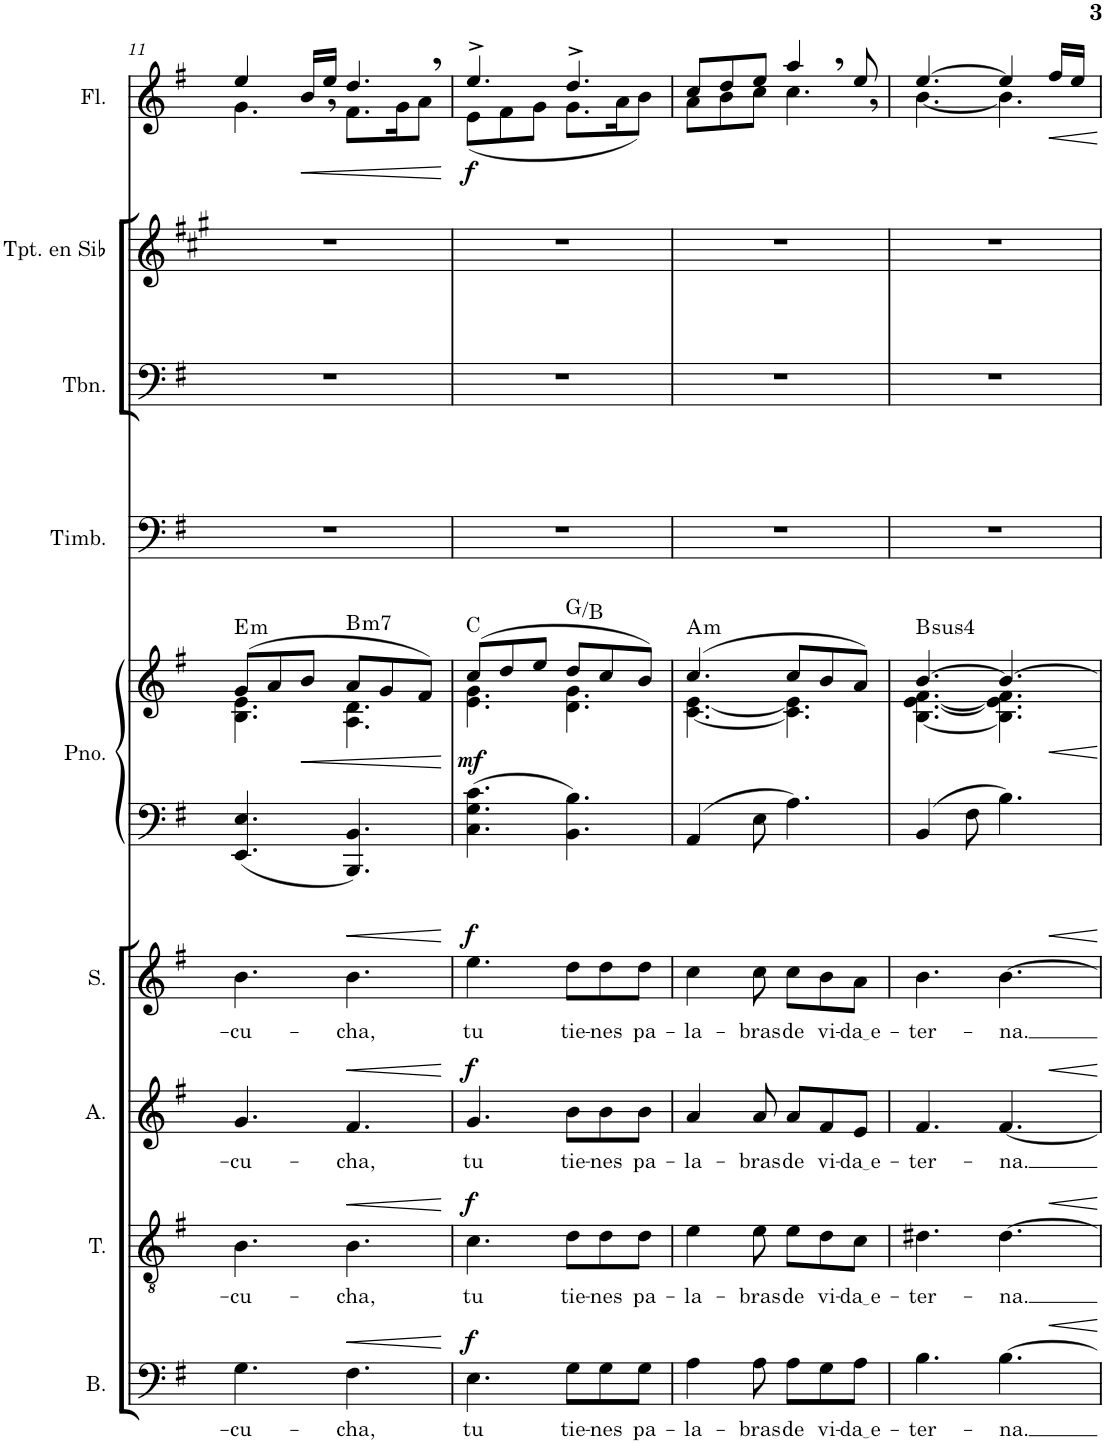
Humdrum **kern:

**kern	**text	**dynam	**kern	**text	**dynam	**kern	**text	**dynam	**kern	**text	**dynam	**kern	**kern	**dynam	**harte	**kern	**kern	**kern	**kern	**dynam
*part9	*part9	*part9	*part8	*part8	*part8	*part7	*part7	*part7	*part6	*part6	*part6	*part5	*part5	*part5	*part5	*part4	*part3	*part2	*part1	*part1
*staff10	*staff10	*staff10	*staff9	*staff9	*staff9	*staff8	*staff8	*staff8	*staff7	*staff7	*staff7	*staff6	*staff5	*staff5/6	*	*staff4	*staff3	*staff2	*staff1	*staff1
*I"Bajo	*	*	*I"Tenor	*	*	*I"Alto	*	*	*I"Soprano	*	*	*I"Piano	*	*	*	*I"Timbales	*I"Trombón	*I"Trompeta en Sib	*I"Flauta	*
*I'B.	*	*	*I'T.	*	*	*I'A.	*	*	*I'S.	*	*	*I'Pno.	*	*	*	*I'Timb.	*I'Tbn.	*I'Tpt. en Sib	*I'Fl.	*
!!LO:PB:g=z
*clefF4	*	*	*clefGv2	*	*	*clefG2	*	*	*clefG2	*	*	*clefF4	*clefG2	*	*	*clefF4	*clefF4	*clefG2	*clefG2	*
*	*	*	*	*	*	*	*	*	*	*	*	*	*	*	*	*	*	*Trd1c2	*	*
*k[f#]	*	*	*k[f#]	*	*	*k[f#]	*	*	*k[f#]	*	*	*k[f#]	*k[f#]	*	*	*k[f#]	*k[f#]	*k[f#c#g#]	*k[f#]	*
*M6/8	*	*	*M6/8	*	*	*M6/8	*	*	*M6/8	*	*	*M6/8	*M6/8	*	*	*M6/8	*M6/8	*M6/8	*M6/8	*
=11	=11	=11	=11	=11	=11	=11	=11	=11	=11	=11	=11	=11	=11	=11	=11	=11	=11	=11	=11	=11
!	!LO:LY:b	!	!	!LO:LY:b	!	!	!LO:LY:b	!	!	!LO:LY:b	!	!	!	!	!LO:H:kt=m	!	!	!	!	!
*	*	*	*	*	*	*	*	*	*	*	*	*	*^	*	*	*	*	*	*^	*
4.G\	-cu-	.	4.B\	-cu-	.	4.g/	-cu-	.	4.b\	-cu-	.	4.EE/ 4.E/	(8g/L	4.B\ 4.e\	.	E:min	2.r	2.r	2.r	4ee/	4.g,<\	.
.	.	.	.	.	.	.	.	.	.	.	.	.	8a/	.	.	.	.	.	.	.	.	.
!	!	!	!	!	!	!	!	!	!	!	!	!	!	!	!LO:HP:b	!	!	!	!	!	!	!LO:HP:b
.	.	.	.	.	.	.	.	.	.	.	.	.	8b/J	.	<	.	.	.	.	16b/LL	.	<
.	.	.	.	.	.	.	.	.	.	.	.	.	.	.	.	.	.	.	.	16ee/JJ	.	.
!	!LO:LY:b	!LO:HP:b	!	!LO:LY:b	!LO:HP:b	!	!LO:LY:b	!LO:HP:b	!	!LO:LY:b	!LO:HP:b	!	!	!	!	!LO:H:kt=m7	!	!	!	!	!	!
4.F#\	-cha,	<	4.B\	-cha,	<	4.f#/	-cha,	<	4.b\	-cha,	<	4.BBB/ 4.BB/	8a/L	4.A\ 4.d\	.	B:min7	.	.	.	4.dd,/	8.f#\L	.
.	.	.	.	.	.	.	.	.	.	.	.	.	8g/	.	.	.	.	.	.	.	.	.
.	.	.	.	.	.	.	.	.	.	.	.	.	.	.	.	.	.	.	.	.	16g\K	.
.	.	.	.	.	.	.	.	.	.	.	.	.	8f#/J)	.	.	.	.	.	.	.	8a\J	.
*	*	*	*	*	*	*	*	*	*	*	*	*	*v	*v	*	*	*	*	*	*v	*v	*
.	.	[	.	.	[	.	.	[	.	.	[	.	.	[	.	.	.	.	.	[
=12	=12	=12	=12	=12	=12	=12	=12	=12	=12	=12	=12	=12	=12	=12	=12	=12	=12	=12	=12	=12
!	!LO:LY:b	!LO:DY:a	!	!LO:LY:b	!LO:DY:a	!	!LO:LY:b	!LO:DY:a	!	!LO:LY:b	!LO:DY:a	!	!	!LO:DY:b	!	!	!	!	!	!LO:DY:b
*	*	*	*	*	*	*	*	*	*	*	*	*	*^	*	*	*	*	*	*^	*
4.E\	tu	f	4.c\	tu	f	4.g/	tu	f	4.ee\	tu	f	4.C\ 4.G\ 4.c\	(8cc/L	4.e\ 4.g\	mf	C:maj	2.r	2.r	2.r	4.ee^/	(8e\L	f
.	.	.	.	.	.	.	.	.	.	.	.	.	8dd/	.	.	.	.	.	.	.	8f#\	.
.	.	.	.	.	.	.	.	.	.	.	.	.	8ee/J	.	.	.	.	.	.	.	8g\J	.
!	!LO:LY:b	!	!	!LO:LY:b	!	!	!LO:LY:b	!	!	!LO:LY:b	!	!	!	!	!	!	!	!	!	!	!	!
8G\L	tie-	.	8d\L	tie-	.	8b\L	tie-	.	8dd\L	tie-	.	4.BB\ 4.B\	8dd/L	4.d\ 4.g\	.	G:maj/3	.	.	.	4.dd^/	8.g\L	.
!	!LO:LY:b	!	!	!LO:LY:b	!	!	!LO:LY:b	!	!	!LO:LY:b	!	!	!	!	!	!	!	!	!	!	!	!
8G\	-nes	.	8d\	-nes	.	8b\	-nes	.	8dd\	-nes	.	.	8cc/	.	.	.	.	.	.	.	.	.
.	.	.	.	.	.	.	.	.	.	.	.	.	.	.	.	.	.	.	.	.	16a\K	.
!	!LO:LY:b	!	!	!LO:LY:b	!	!	!LO:LY:b	!	!	!LO:LY:b	!	!	!	!	!	!	!	!	!	!	!	!
8G\J	pa-	.	8d\J	pa-	.	8b\J	pa-	.	8dd\J	pa-	.	.	8b/J)	.	.	.	.	.	.	.	8b\J)	.
=13	=13	=13	=13	=13	=13	=13	=13	=13	=13	=13	=13	=13	=13	=13	=13	=13	=13	=13	=13	=13	=13	=13
!	!LO:LY:b	!	!	!LO:LY:b	!	!	!LO:LY:b	!	!	!LO:LY:b	!	!	!	!	!	!LO:H:kt=m	!	!	!	!	!	!
4A\	-la-	.	4e\	-la-	.	4a/	-la-	.	4cc\	-la-	.	4AA/	(4.cc/	[4.c\ [4.e\	.	A:min	2.r	2.r	2.r	8cc/L	8a\L	.
.	.	.	.	.	.	.	.	.	.	.	.	.	.	.	.	.	.	.	.	8dd/	8b\	.
!	!LO:LY:b	!	!	!LO:LY:b	!	!	!LO:LY:b	!	!	!LO:LY:b	!	!	!	!	!	!	!	!	!	!	!	!
8A\	-bras	.	8e\	-bras	.	8a/	-bras	.	8cc\	-bras	.	8E\	.	.	.	.	.	.	.	8ee/J	8cc\J	.
!	!LO:LY:b	!	!	!LO:LY:b	!	!	!LO:LY:b	!	!	!LO:LY:b	!	!	!	!	!	!	!	!	!	!	!	!
8A\L	de	.	8e\L	de	.	8a/L	de	.	8cc\L	de	.	4.A\	8cc/L	4.c\] 4.e\]	.	.	.	.	.	4aa,/	4.cc,<\	.
!	!LO:LY:b	!	!	!LO:LY:b	!	!	!LO:LY:b	!	!	!LO:LY:b	!	!	!	!	!	!	!	!	!	!	!	!
8G\	vi-	.	8d\	vi-	.	8f#/	vi-	.	8b\	vi-	.	.	8b/	.	.	.	.	.	.	.	.	.
!	!LO:LY:b	!	!	!LO:LY:b	!	!	!LO:LY:b	!	!	!LO:LY:b	!	!	!	!	!	!	!	!	!	!	!	!
8A\J	da e	.	8c\J	da e	.	8e/J	da e	.	8a\J	da e	.	.	8a/J)	.	.	.	.	.	.	8ee/	.	.
=14	=14	=14	=14	=14	=14	=14	=14	=14	=14	=14	=14	=14	=14	=14	=14	=14	=14	=14	=14	=14	=14	=14
!	!LO:LY:b	!	!	!LO:LY:b	!	!	!LO:LY:b	!	!	!LO:LY:b	!	!	!	!	!	!LO:H:kt=4	!	!	!	!	!	!
4.B\	-ter-	.	4.d#X\	-ter-	.	4.f#/	-ter-	.	4.b\	-ter-	.	4BB/	[4.b/	[4.B\ [4.e\ [4.f#\	.	B:sus4	2.r	2.r	2.r	[4.ee/	[4.b\	.
.	.	.	.	.	.	.	.	.	.	.	.	8F#\	.	.	.	.	.	.	.	.	.	.
!	!LO:LY:b	!	!	!LO:LY:b	!	!	!LO:LY:b	!	!	!LO:LY:b	!	!	!	!	!	!	!	!	!	!	!	!
[4.B\	-na.	.	[4.d#\	-na.	.	[4.f#/	-na.	.	[4.b\	-na.	.	4.B\	4.b/_	4.B\] 4.e\] 4.f#\]	.	.	.	.	.	4ee/]	4.b\]	.
.	.	.	.	.	.	.	.	.	.	.	.	.	.	.	.	.	.	.	.	16ff#/LL	.	.
.	.	.	.	.	.	.	.	.	.	.	.	.	.	.	.	.	.	.	.	16ee/JJ	.	.
*	*	*	*	*	*	*	*	*	*	*	*	*	*v	*v	*	*	*	*	*	*v	*v	*
=	=	=	=	=	=	=	=	=	=	=	=	=	=	=	=	=	=	=	=	=
*-	*-	*-	*-	*-	*-	*-	*-	*-	*-	*-	*-	*-	*-	*-	*-	*-	*-	*-	*-	*-
